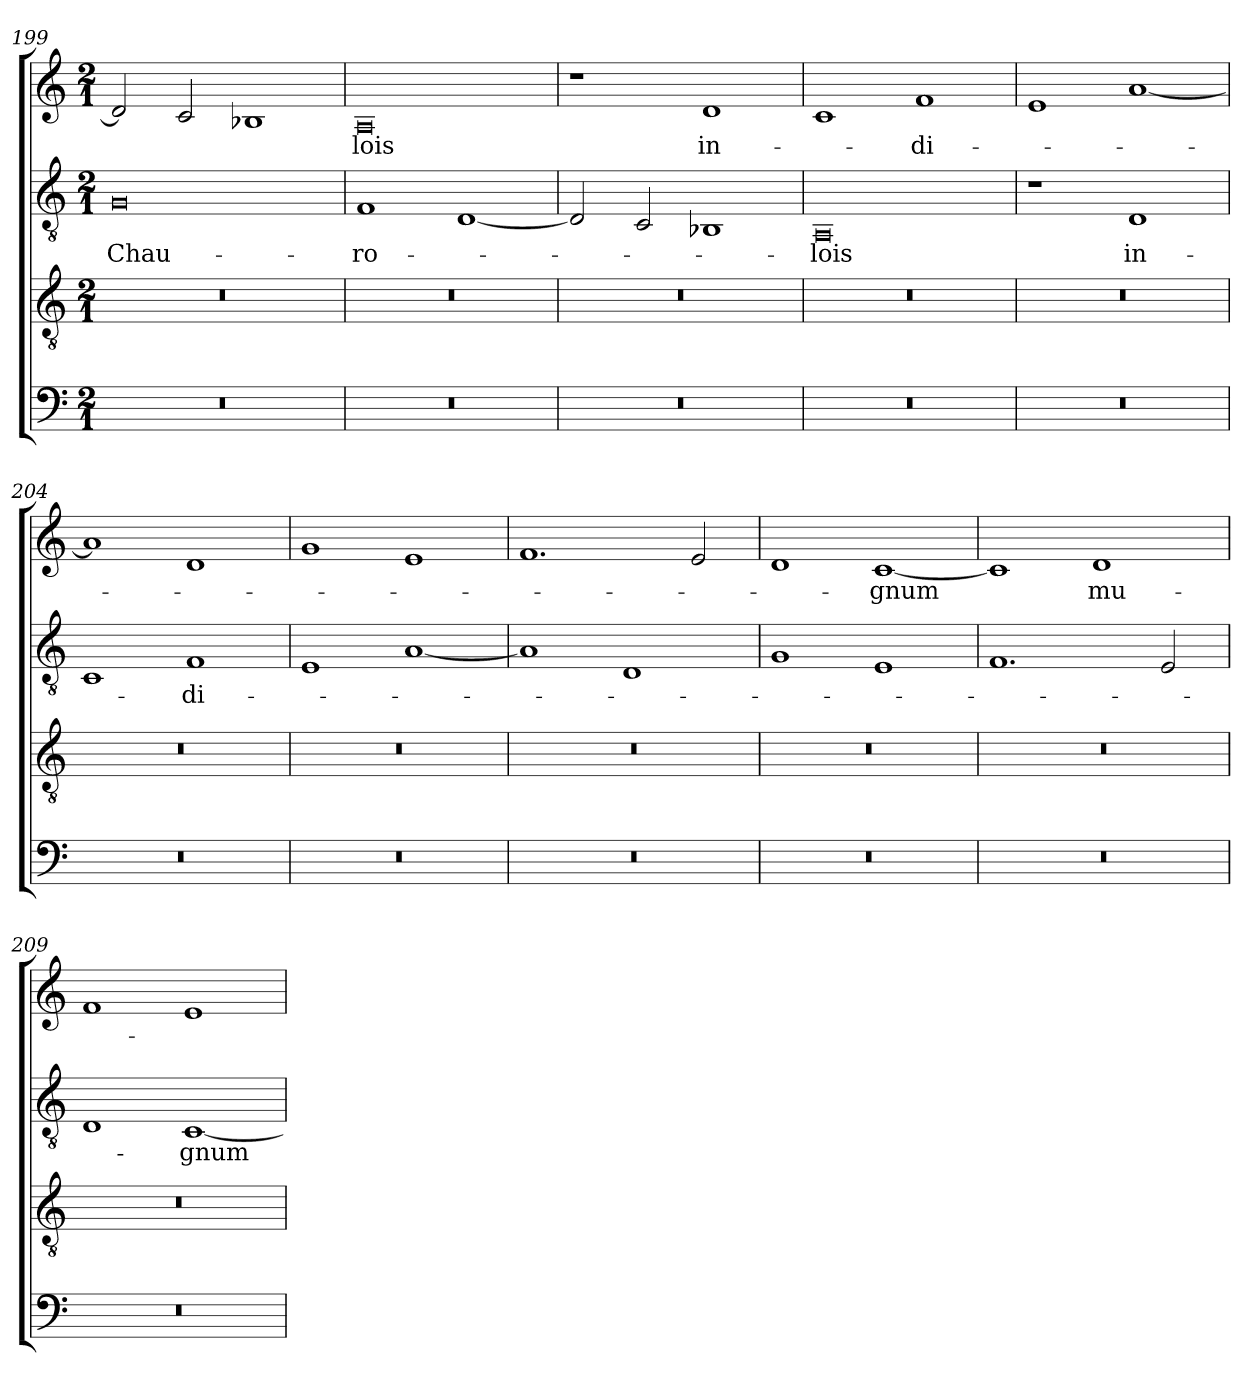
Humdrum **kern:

**kern	**kern	**kern	**text	**kern	**text
*part4	*part3	*part2	*part2	*part1	*part1
*staff4	*staff3	*staff2	*staff2	*staff1	*staff1
*clefF4	*clefGv2	*clefGv2	*	*clefG2	*
*M2/1	*M2/1	*M2/1	*	*M2/1	*
=199	=199	=199	=199	=199	=199
!	!	!	!LO:LY:b	!	!
0r	0r	0G	Chau-	2d/]	.
.	.	.	.	2c/	.
.	.	.	.	1B-X	.
=200	=200	=200	=200	=200	=200
!	!	!	!LO:LY:b	!	!LO:LY:b
0r	0r	1F	-ro-	0A	-lois
.	.	[1D	.	.	.
!!LO:LB:g=z
=201	=201	=201	=201	=201	=201
0r	0r	2D/]	.	1r	.
.	.	2C/	.	.	.
!	!	!	!	!	!LO:LY:b
.	.	1BB-X	.	1d	in-
=202	=202	=202	=202	=202	=202
!	!	!	!LO:LY:b	!	!
0r	0r	0AA	-lois	1c	.
!	!	!	!	!	!LO:LY:b
.	.	.	.	1f	-di-
=203	=203	=203	=203	=203	=203
0r	0r	1r	.	1e	.
!	!	!	!LO:LY:b	!	!
.	.	1D	in-	[1a	.
=204	=204	=204	=204	=204	=204
0r	0r	1C	.	1a]	.
!	!	!	!LO:LY:b	!	!
.	.	1F	-di-	1d	.
=205	=205	=205	=205	=205	=205
0r	0r	1E	.	1g	.
.	.	[1A	.	1e	.
=206	=206	=206	=206	=206	=206
0r	0r	1A]	.	1.f	.
.	.	1D	.	.	.
.	.	.	.	2e/	.
=207	=207	=207	=207	=207	=207
0r	0r	1G	.	1d	.
!	!	!	!	!	!LO:LY:b
.	.	1E	.	[1c	-gnum
!!LO:PB:g=z
=208	=208	=208	=208	=208	=208
0r	0r	1.F	.	1c]	.
!	!	!	!	!	!LO:LY:b
.	.	.	.	1d	mu-
.	.	2E/	.	.	.
=209	=209	=209	=209	=209	=209
0r	0r	1D	.	1f	.
!	!	!	!LO:LY:b	!	!
.	.	[1C	-gnum	1e	.
=	=	=	=	=	=
*-	*-	*-	*-	*-	*-
